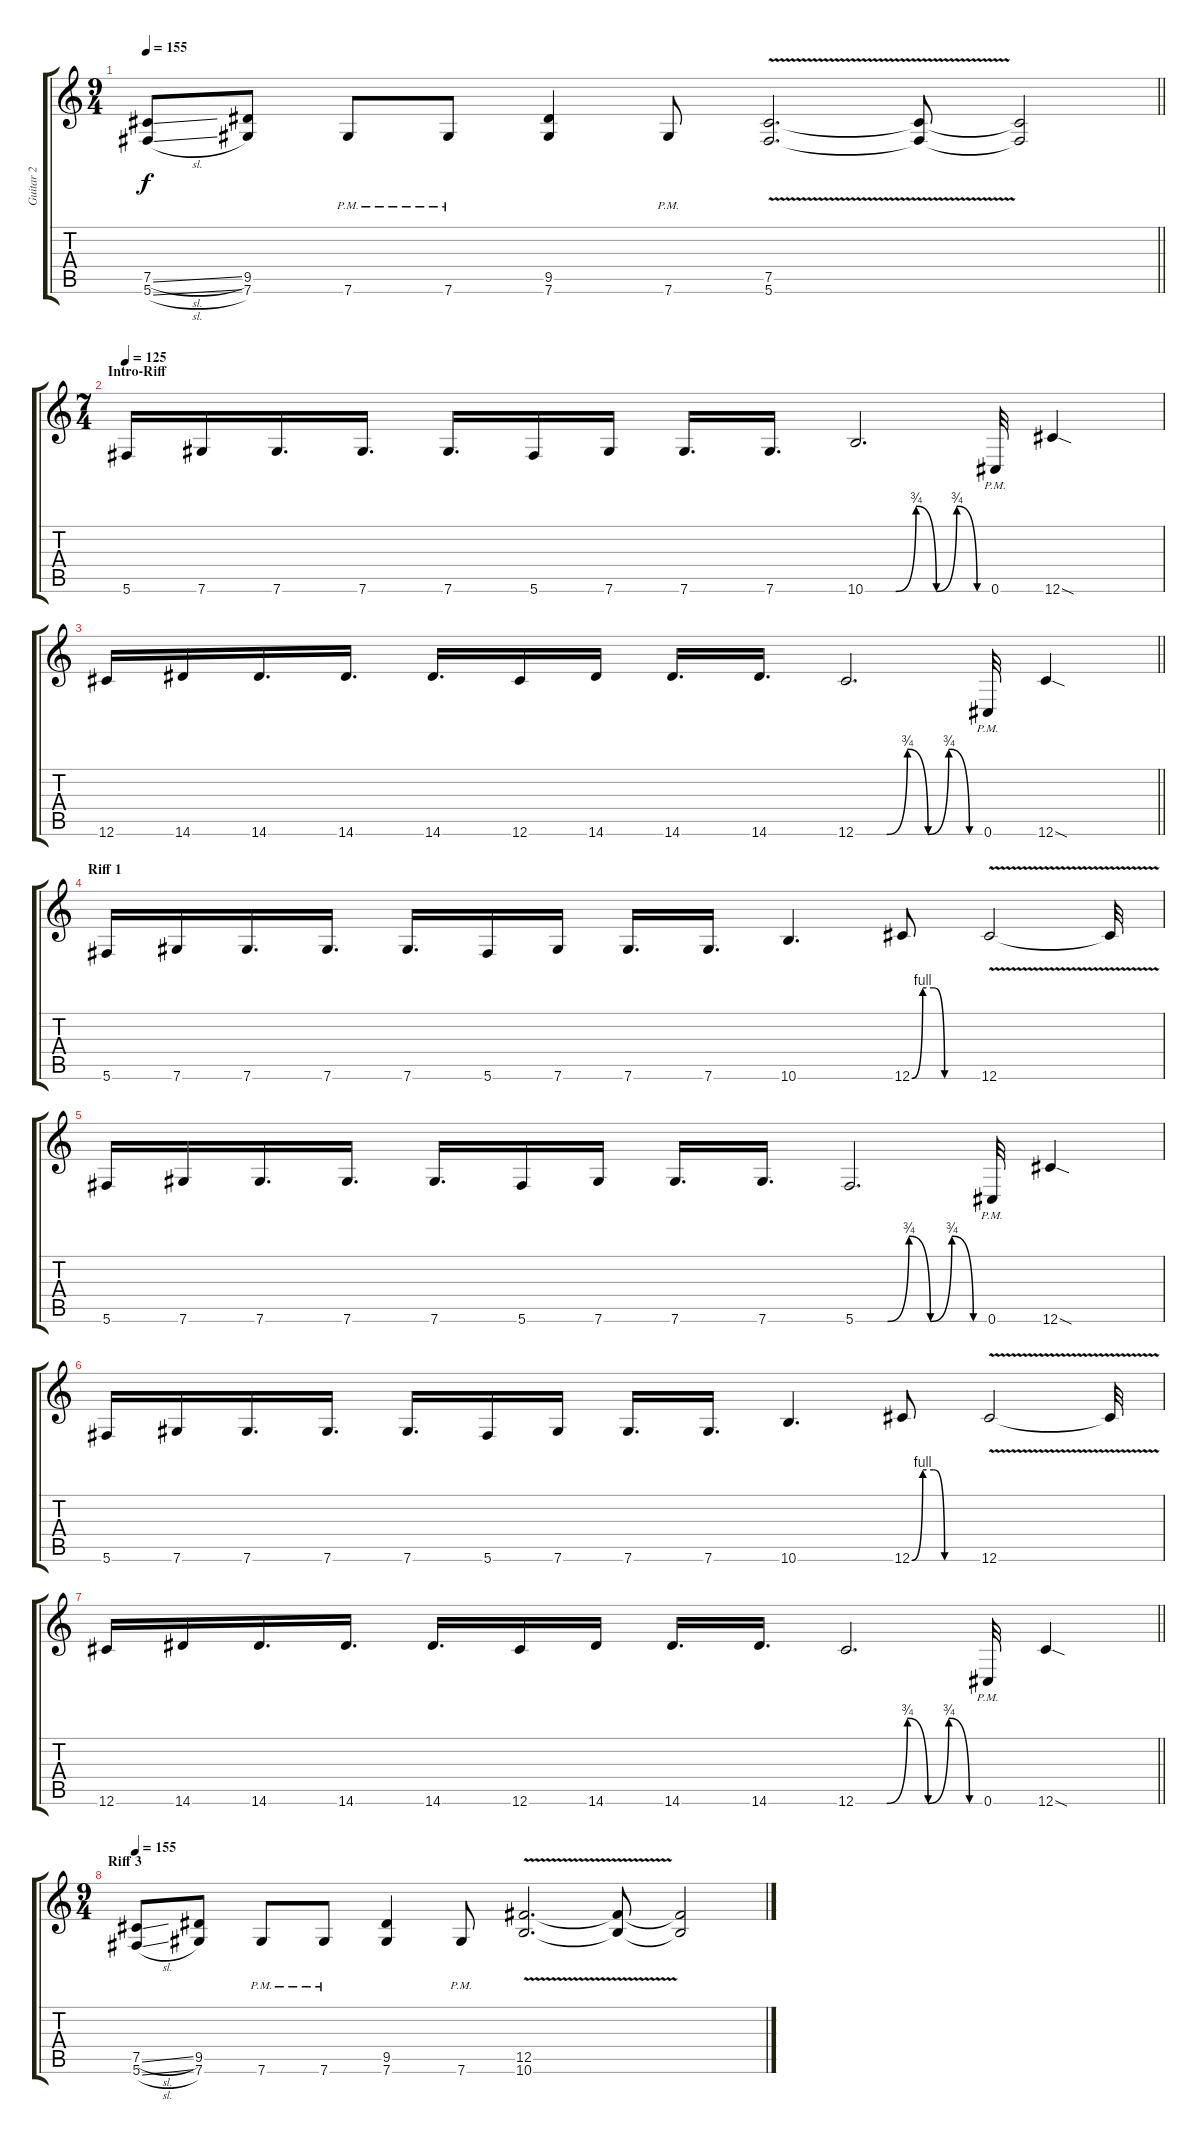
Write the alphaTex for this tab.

\track ("Guitar 2" "Guitar 2") {instrument distortionguitar}
\staff {score tabs}
\tuning (Db4 Ab3 E3 B2 Gb2 Db2) {hide}
\ts (9 4)
\tempo 155
\clef g2
\barLineRight lightlight
\ks c
(7.5{sl} 5.6{sl}).8{dy f} (9.5 7.6).8 7.6{pm}.8 7.6{pm}.8 (9.5 7.6).4 7.6{pm}.8 (7.5{v} 5.6).2{d} (7.5{t} 5.6{t}).8 (7.5{t} 5.6{t}).2 |
\ts (7 4)
\section ("" "Intro-Riff")
\tempo 125
5.6.16 7.6.16 7.6.16{d} 7.6.16{d} 7.6.16{d} 5.6.16 7.6.16 7.6.16{d} 7.6.16{d} 10.6{be (custom 0 0 15 0 25 3 35 0 45 3 55 0 60 0)}.2{d} 0.6{pm}.32 12.6{sod}.4 |
\barLineRight lightlight
12.6.16 14.6.16 14.6.16{d} 14.6.16{d} 14.6.16{d} 12.6.16 14.6.16 14.6.16{d} 14.6.16{d} 12.6{be (custom 0 0 15 0 25 3 35 0 45 3 55 0 60 0)}.2{d} 0.6{pm}.32 12.6{sod}.4 |
\section ("" "Riff 1")
5.6.16 7.6.16 7.6.16{d} 7.6.16{d} 7.6.16{d} 5.6.16 7.6.16 7.6.16{d} 7.6.16{d} 10.6.4{d} 12.6{be (custom 0 0 10 4 20 4 30 0 60 0)}.8 12.6{v}.2 12.6{t}.32 |
5.6.16 7.6.16 7.6.16{d} 7.6.16{d} 7.6.16{d} 5.6.16 7.6.16 7.6.16{d} 7.6.16{d} 5.6{be (custom 0 0 15 0 25 3 35 0 45 3 55 0 60 0)}.2{d} 0.6{pm}.32 12.6{sod}.4 |
5.6.16 7.6.16 7.6.16{d} 7.6.16{d} 7.6.16{d} 5.6.16 7.6.16 7.6.16{d} 7.6.16{d} 10.6.4{d} 12.6{be (custom 0 0 10 4 20 4 30 0 60 0)}.8 12.6{v}.2 12.6{t}.32 |
\barLineRight lightlight
12.6.16 14.6.16 14.6.16{d} 14.6.16{d} 14.6.16{d} 12.6.16 14.6.16 14.6.16{d} 14.6.16{d} 12.6{be (custom 0 0 15 0 25 3 35 0 45 3 55 0 60 0)}.2{d} 0.6{pm}.32 12.6{sod}.4 |
\ts (9 4)
\section ("" "Riff 3")
\tempo 155
(7.5{sl} 5.6{sl}).8 (9.5 7.6).8 7.6{pm}.8 7.6{pm}.8 (9.5 7.6).4 7.6{pm}.8 (12.5{v} 10.6).2{d} (12.5{t} 10.6{t}).8 (12.5{t} 10.6{t}).2
